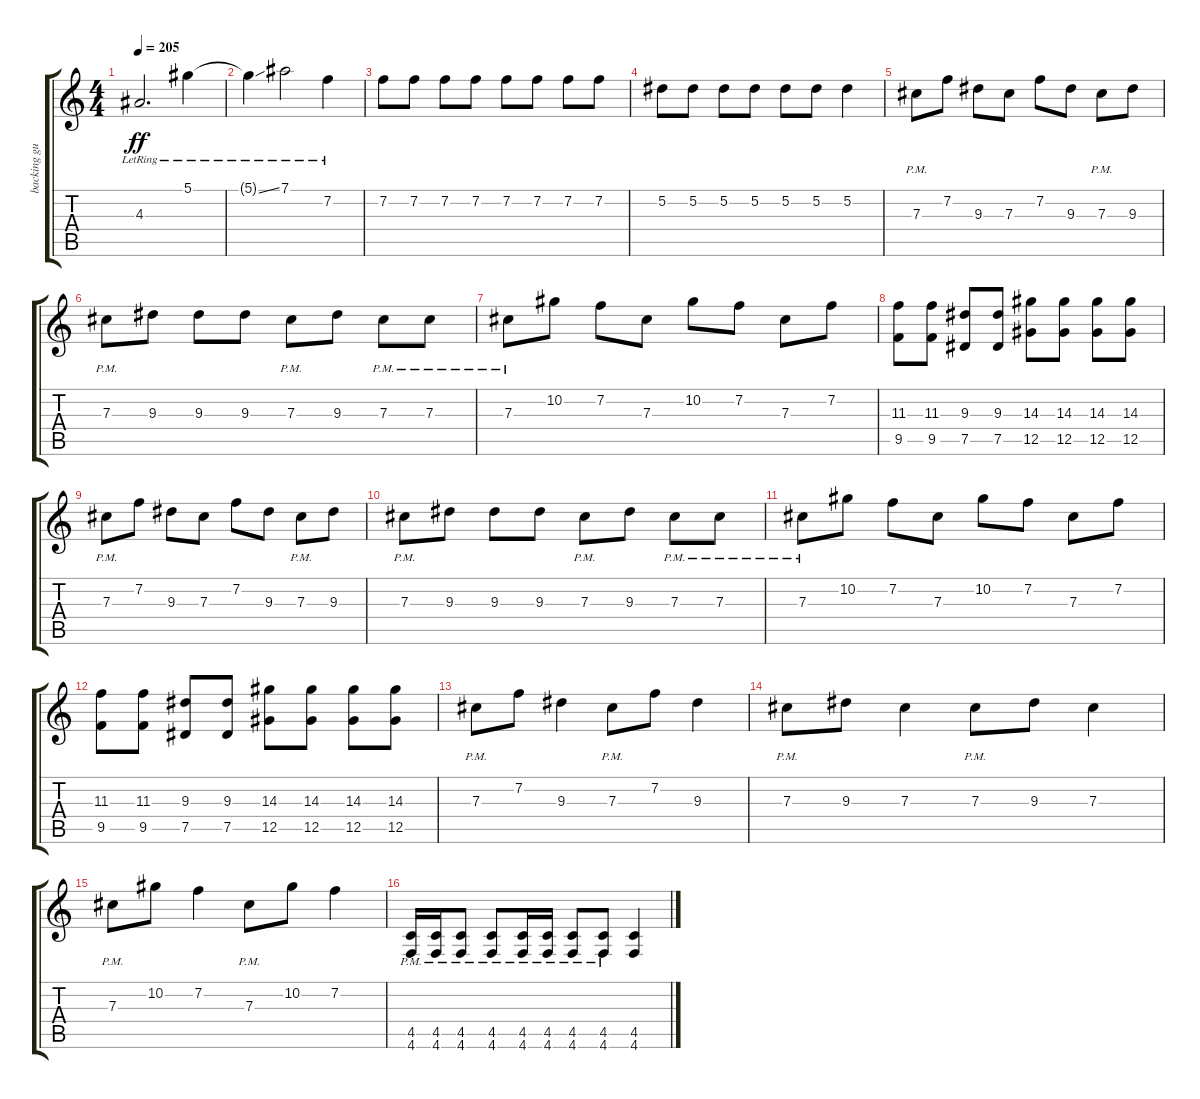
\track ("backing guitar L " "backing gu") {instrument overdrivenguitar}
\staff {score tabs}
\tuning (Eb4 Bb3 Gb3 Db3 Ab2 Db2) {hide}
\ts (4 4)
\tempo 205
\clef g2
\ks c
4.3{lr}.2{d dy ff} 5.1{lr}.4 |
5.1{ss lr t}.4 7.1{lr}.2 7.2{lr}.4 |
7.2.8 7.2.8 7.2.8 7.2.8 7.2.8 7.2.8 7.2.8 7.2.8 |
5.2.8 5.2.8 5.2.8 5.2.8 5.2.8 5.2.8 5.2.4 |
7.3{pm}.8 7.2.8 9.3.8 7.3.8 7.2.8 9.3.8 7.3{pm}.8 9.3.8 |
7.3{pm}.8 9.3.8 9.3.8 9.3.8 7.3{pm}.8 9.3.8 7.3{pm}.8 7.3{pm}.8 |
7.3{pm}.8 10.2.8 7.2.8 7.3.8 10.2.8 7.2.8 7.3.8 7.2.8 |
(11.3 9.5).8 (11.3 9.5).8 (9.3 7.5).8 (9.3 7.5).8 (14.3 12.5).8 (14.3 12.5).8 (14.3 12.5).8 (14.3 12.5).8 |
7.3{pm}.8 7.2.8 9.3.8 7.3.8 7.2.8 9.3.8 7.3{pm}.8 9.3.8 |
7.3{pm}.8 9.3.8 9.3.8 9.3.8 7.3{pm}.8 9.3.8 7.3{pm}.8 7.3{pm}.8 |
7.3{pm}.8 10.2.8 7.2.8 7.3.8 10.2.8 7.2.8 7.3.8 7.2.8 |
(11.3 9.5).8 (11.3 9.5).8 (9.3 7.5).8 (9.3 7.5).8 (14.3 12.5).8 (14.3 12.5).8 (14.3 12.5).8 (14.3 12.5).8 |
7.3{pm}.8 7.2.8 9.3.4 7.3{pm}.8 7.2.8 9.3.4 |
7.3{pm}.8 9.3.8 7.3.4 7.3{pm}.8 9.3.8 7.3.4 |
7.3{pm}.8 10.2.8 7.2.4 7.3{pm}.8 10.2.8 7.2.4 |
(4.5{pm} 4.6{pm}).16 (4.5{pm} 4.6{pm}).16 (4.5{pm} 4.6{pm}).8 (4.5{pm} 4.6{pm}).8 (4.5{pm} 4.6{pm}).16 (4.5{pm} 4.6{pm}).16 (4.5{pm} 4.6{pm}).8 (4.5{pm} 4.6{pm}).8 (4.5 4.6).4
